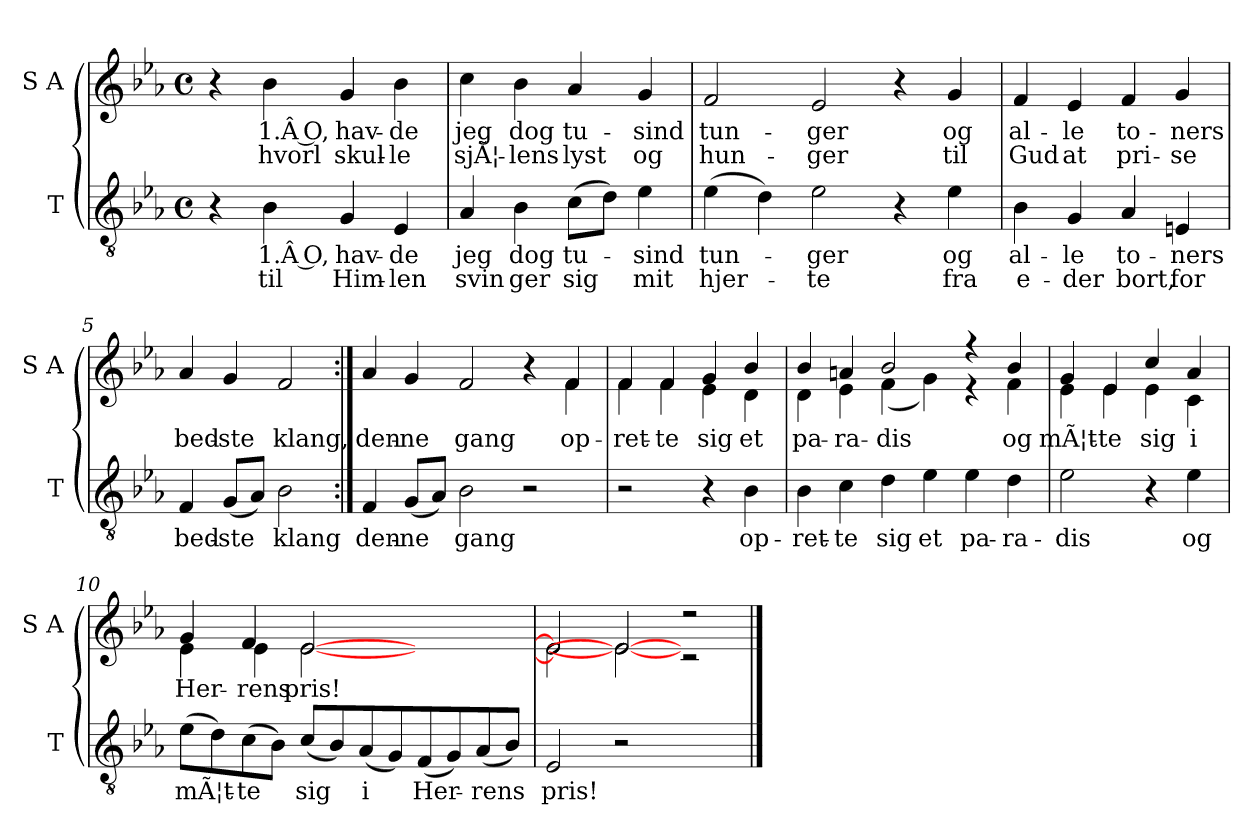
**kern	**text	**text	**kern	**text	**text
*part2	*part2	*part2	*part1	*part1	*part1
*staff2	*staff2	*staff2	*staff1	*staff1	*staff1
*I"T	*	*	*I"S A	*	*
*I'T	*	*	*I'S A	*	*
*clefGv2	*	*	*clefG2	*	*
*k[b-e-a-]	*	*	*k[b-e-a-]	*	*
*M4/4	*	*	*M4/4	*	*
*met(c)	*	*	*met(c)	*	*
=1	=1	=1	=1	=1	=1
4r	.	.	4r	.	.
4B-\	1.Â O,	til	4b-\	1.Â O,	hvorl
4G/	hav-	Him-	4g/	hav-	skul-
4E-/	-de	-len	4b-\	-de	-le
=2	=2	=2	=2	=2	=2
4A-/	jeg	svin	4cc\	jeg	sjÃ¦-
4B-\	dog	-ger	4b-\	dog	-lens
(>8c\L	tu-	sig	4a-/	tu-	lyst
8d\J)	.	.	.	.	.
4e-\	-sind	mit	4g/	-sind	og
=3	=3	=3	=3	=3	=3
(>4e-\	tun-	hjer-	2f/	tun-	hun-
4d\)	.	.	.	.	.
2e-\	-ger	-te	2e-/	-ger	-ger
4r	.	.	4r	.	.
4e-\	og	fra	4g/	og	til
=4	=4	=4	=4	=4	=4
4B-\	al-	e-	4f/	al-	Gud
4G/	-le	-der	4e-/	-le	at
4A-/	to-	bort,	4f/	to-	pri-
4En/	-ners	for	4g/	-ners	-se
!!LO:LB:g=z
=5	=5	=5	=5	=5	=5
4F/	bed-	.	4a-/	bed-	.
(<8G/L	-ste	.	4g/	-ste	.
8A-/J)	.	.	.	.	.
2B-\	klang	.	2f/	klang,	.
=6:|!	=6:|!	=6:|!	=6:|!	=6:|!	=6:|!
*	*	*	*^	*	*
4F/	den-	.	4a-/	4ryy	den-	.
*	*	*	*v	*v	*	*
(<8G/L	-ne	.	4g/	-ne	.
8A-/J)	.	.	.	.	.
2B-\	gang	.	2f/	gang	.
2r	.	.	4r	.	.
*	*	*	*^	*	*
.	.	.	4f/	4f\	op-	.
=7	=7	=7	=7	=7	=7	=7
2r	.	.	4f/	4f\	-ret-	.
.	.	.	4f/	4f\	-te	.
4r	.	.	4g/	4e-\	sig	.
4B-\	op-	.	4b-/	4d\	et	.
=8	=8	=8	=8	=8	=8	=8
4B-\	-ret-	.	4b-/	4d\	pa-	.
4c\	-te	.	4an/	4e-\	-ra-	.
4d\	sig	.	2b-/	(<4f\	-dis	.
4e-\	et	.	.	4g\)	.	.
4e-\	pa-	.	4r	4r	.	.
4d\	-ra-	.	4b-/	4f\	og	.
=9	=9	=9	=9	=9	=9	=9
2e-\	-dis	.	4g/	4e-\	mÃ¦t-	.
.	.	.	4e-/	4e-\	-te	.
4r	.	.	4cc/	4e-\	sig	.
4e-\	og	.	4a-/	4c\	i	.
!!LO:LB:g=z	!!
=10	=10	=10	=10	=10	=10	=10
(>8e-\L	mÃ¦t-	.	4g/	4e-\	Her-	.
8d\)	.	.	.	.	.	.
(>8c\	-te	.	4f/	4e-\	-rens	.
8B-\J)	.	.	.	.	.	.
(<8c/L	sig	.	[2e-	[2e-	pris!	.
8B-/)	.	.	.	.	.	.
(<8A-/	i	.	.	.	.	.
8G/)	.	.	.	.	.	.
(<8F/	Her-	.	2ryy	2ryy	.	.
8G/)	.	.	.	.	.	.
(<8A-/	-rens	.	.	.	.	.
8B-/J)	.	.	.	.	.	.
=11	=11	=11	=11	=11	=11	=11
2E-/	pris!	.	2e-/]	2e-\]	.	.
2r	.	.	2e-_	2e-_	.	.
2ryy	.	.	2r	2r	.	.
*	*	*	*v	*v	*	*
==	==	==	==	==	==
*-	*-	*-	*-	*-	*-
